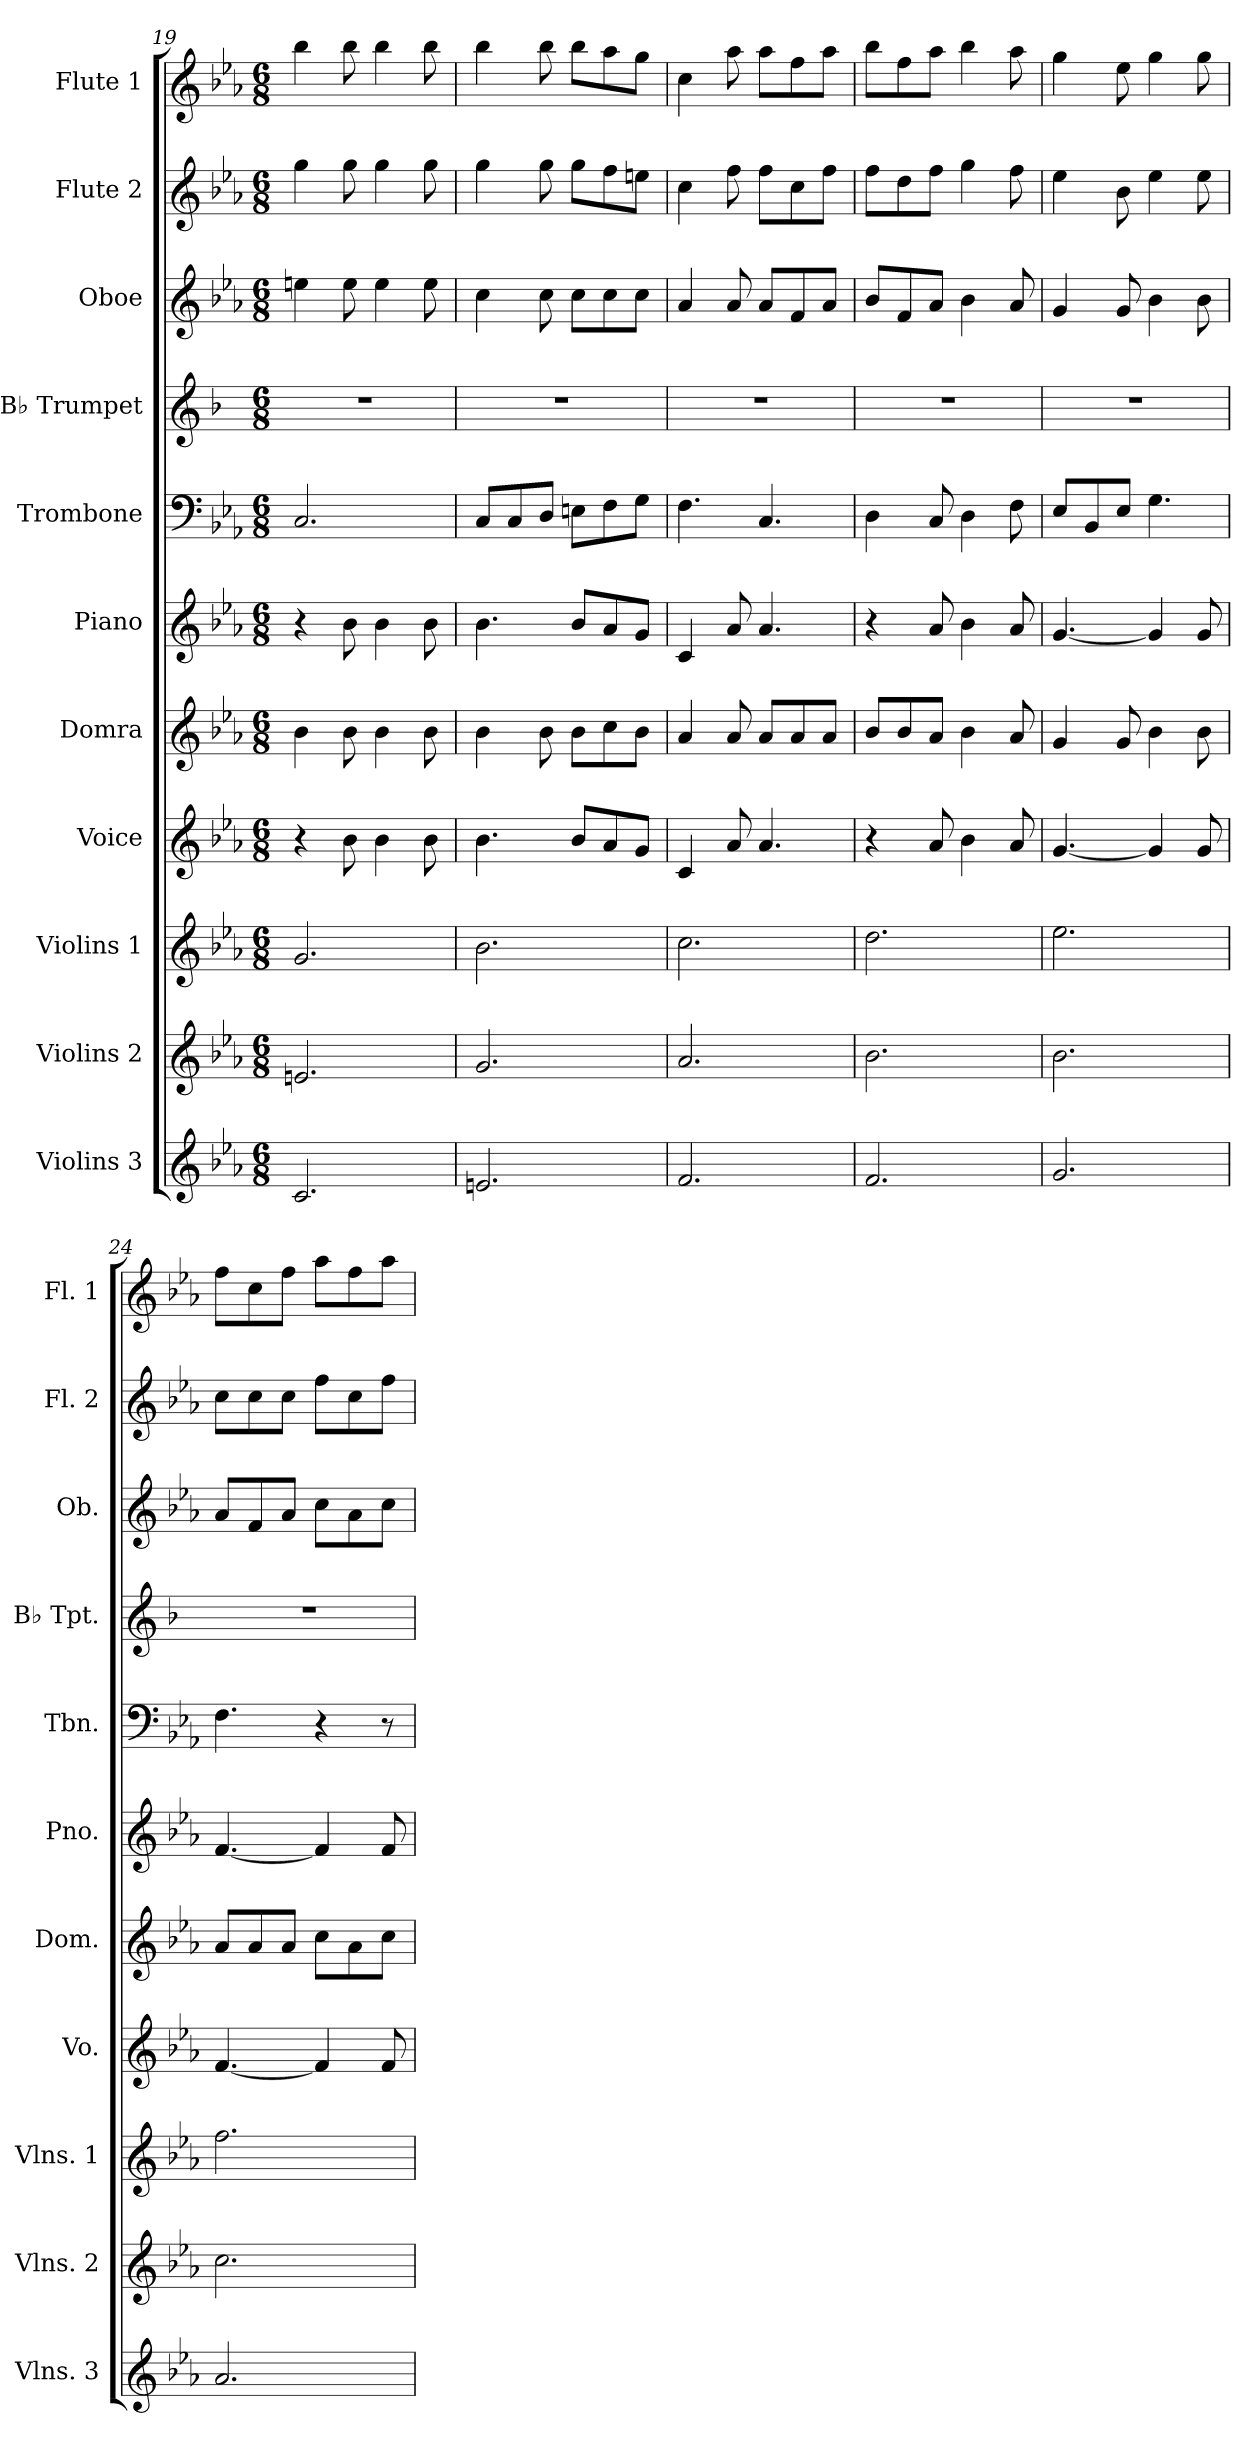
**kern	**kern	**kern	**kern	**kern	**kern	**kern	**kern	**kern	**kern	**kern
*part11	*part10	*part9	*part8	*part7	*part6	*part5	*part4	*part3	*part2	*part1
*staff11	*staff10	*staff9	*staff8	*staff7	*staff6	*staff5	*staff4	*staff3	*staff2	*staff1
*I"Violins 3	*I"Violins 2	*I"Violins 1	*I"Voice	*I"Domra	*I"Piano	*I"Trombone	*I"B♭ Trumpet	*I"Oboe	*I"Flute 2	*I"Flute 1
*I'Vlns. 3	*I'Vlns. 2	*I'Vlns. 1	*I'Vo.	*I'Dom.	*I'Pno.	*I'Tbn.	*I'B♭ Tpt.	*I'Ob.	*I'Fl. 2	*I'Fl. 1
*clefG2	*clefG2	*clefG2	*clefG2	*clefG2	*clefG2	*clefF4	*clefG2	*clefG2	*clefG2	*clefG2
*	*	*	*	*	*	*	*ITrd1c2	*	*	*
*k[b-e-a-]	*k[b-e-a-]	*k[b-e-a-]	*k[b-e-a-]	*k[b-e-a-]	*k[b-e-a-]	*k[b-e-a-]	*k[b-e-a-]	*k[b-e-a-]	*k[b-e-a-]	*k[b-e-a-]
*M6/8	*M6/8	*M6/8	*M6/8	*M6/8	*M6/8	*M6/8	*M6/8	*M6/8	*M6/8	*M6/8
=19	=19	=19	=19	=19	=19	=19	=19	=19	=19	=19
2.c/	2.en/	2.g/	4r	4b-\	4r	2.C/	2.r	4een\	4gg\	4bb-\
.	.	.	8b-\	8b-\	8b-\	.	.	8ee\	8gg\	8bb-\
.	.	.	4b-\	4b-\	4b-\	.	.	4ee\	4gg\	4bb-\
.	.	.	8b-\	8b-\	8b-\	.	.	8ee\	8gg\	8bb-\
=20	=20	=20	=20	=20	=20	=20	=20	=20	=20	=20
2.en/	2.g/	2.b-\	4.b-\	4b-\	4.b-\	8C/L	2.r	4cc\	4gg\	4bb-\
.	.	.	.	.	.	8C/	.	.	.	.
.	.	.	.	8b-\	.	8D/J	.	8cc\	8gg\	8bb-\
.	.	.	8b-/L	8b-\L	8b-/L	8En\L	.	8cc\L	8gg\L	8bb-\L
.	.	.	8a-/	8cc\	8a-/	8F\	.	8cc\	8ff\	8aa-\
.	.	.	8g/J	8b-\J	8g/J	8G\J	.	8cc\J	8een\J	8gg\J
=21	=21	=21	=21	=21	=21	=21	=21	=21	=21	=21
2.f/	2.a-/	2.cc\	4c/	4a-/	4c/	4.F\	2.r	4a-/	4cc\	4cc\
.	.	.	8a-/	8a-/	8a-/	.	.	8a-/	8ff\	8aa-\
.	.	.	4.a-/	8a-/L	4.a-/	4.C/	.	8a-/L	8ff\L	8aa-\L
.	.	.	.	8a-/	.	.	.	8f/	8cc\	8ff\
.	.	.	.	8a-/J	.	.	.	8a-/J	8ff\J	8aa-\J
=22	=22	=22	=22	=22	=22	=22	=22	=22	=22	=22
2.f/	2.b-\	2.dd\	4r	8b-/L	4r	4D\	2.r	8b-/L	8ff\L	8bb-\L
.	.	.	.	8b-/	.	.	.	8f/	8dd\	8ff\
.	.	.	8a-/	8a-/J	8a-/	8C/	.	8a-/J	8ff\J	8aa-\J
.	.	.	4b-\	4b-\	4b-\	4D\	.	4b-\	4gg\	4bb-\
.	.	.	8a-/	8a-/	8a-/	8F\	.	8a-/	8ff\	8aa-\
!!LO:PB:g=z
=23	=23	=23	=23	=23	=23	=23	=23	=23	=23	=23
2.g/	2.b-\	2.ee-\	[4.g/	4g/	[4.g/	8E-/L	2.r	4g/	4ee-\	4gg\
.	.	.	.	.	.	8BB-/	.	.	.	.
.	.	.	.	8g/	.	8E-/J	.	8g/	8b-\	8ee-\
.	.	.	4g/]	4b-\	4g/]	4.G\	.	4b-\	4ee-\	4gg\
.	.	.	8g/	8b-\	8g/	.	.	8b-\	8ee-\	8gg\
=24	=24	=24	=24	=24	=24	=24	=24	=24	=24	=24
2.a-/	2.cc\	2.ff\	[4.f/	8a-/L	[4.f/	4.F\	2.r	8a-/L	8cc\L	8ff\L
.	.	.	.	8a-/	.	.	.	8f/	8cc\	8cc\
.	.	.	.	8a-/J	.	.	.	8a-/J	8cc\J	8ff\J
.	.	.	4f/]	8cc\L	4f/]	4r	.	8cc\L	8ff\L	8aa-\L
.	.	.	.	8a-\	.	.	.	8a-\	8cc\	8ff\
.	.	.	8f/	8cc\J	8f/	8r	.	8cc\J	8ff\J	8aa-\J
=	=	=	=	=	=	=	=	=	=	=
*-	*-	*-	*-	*-	*-	*-	*-	*-	*-	*-
